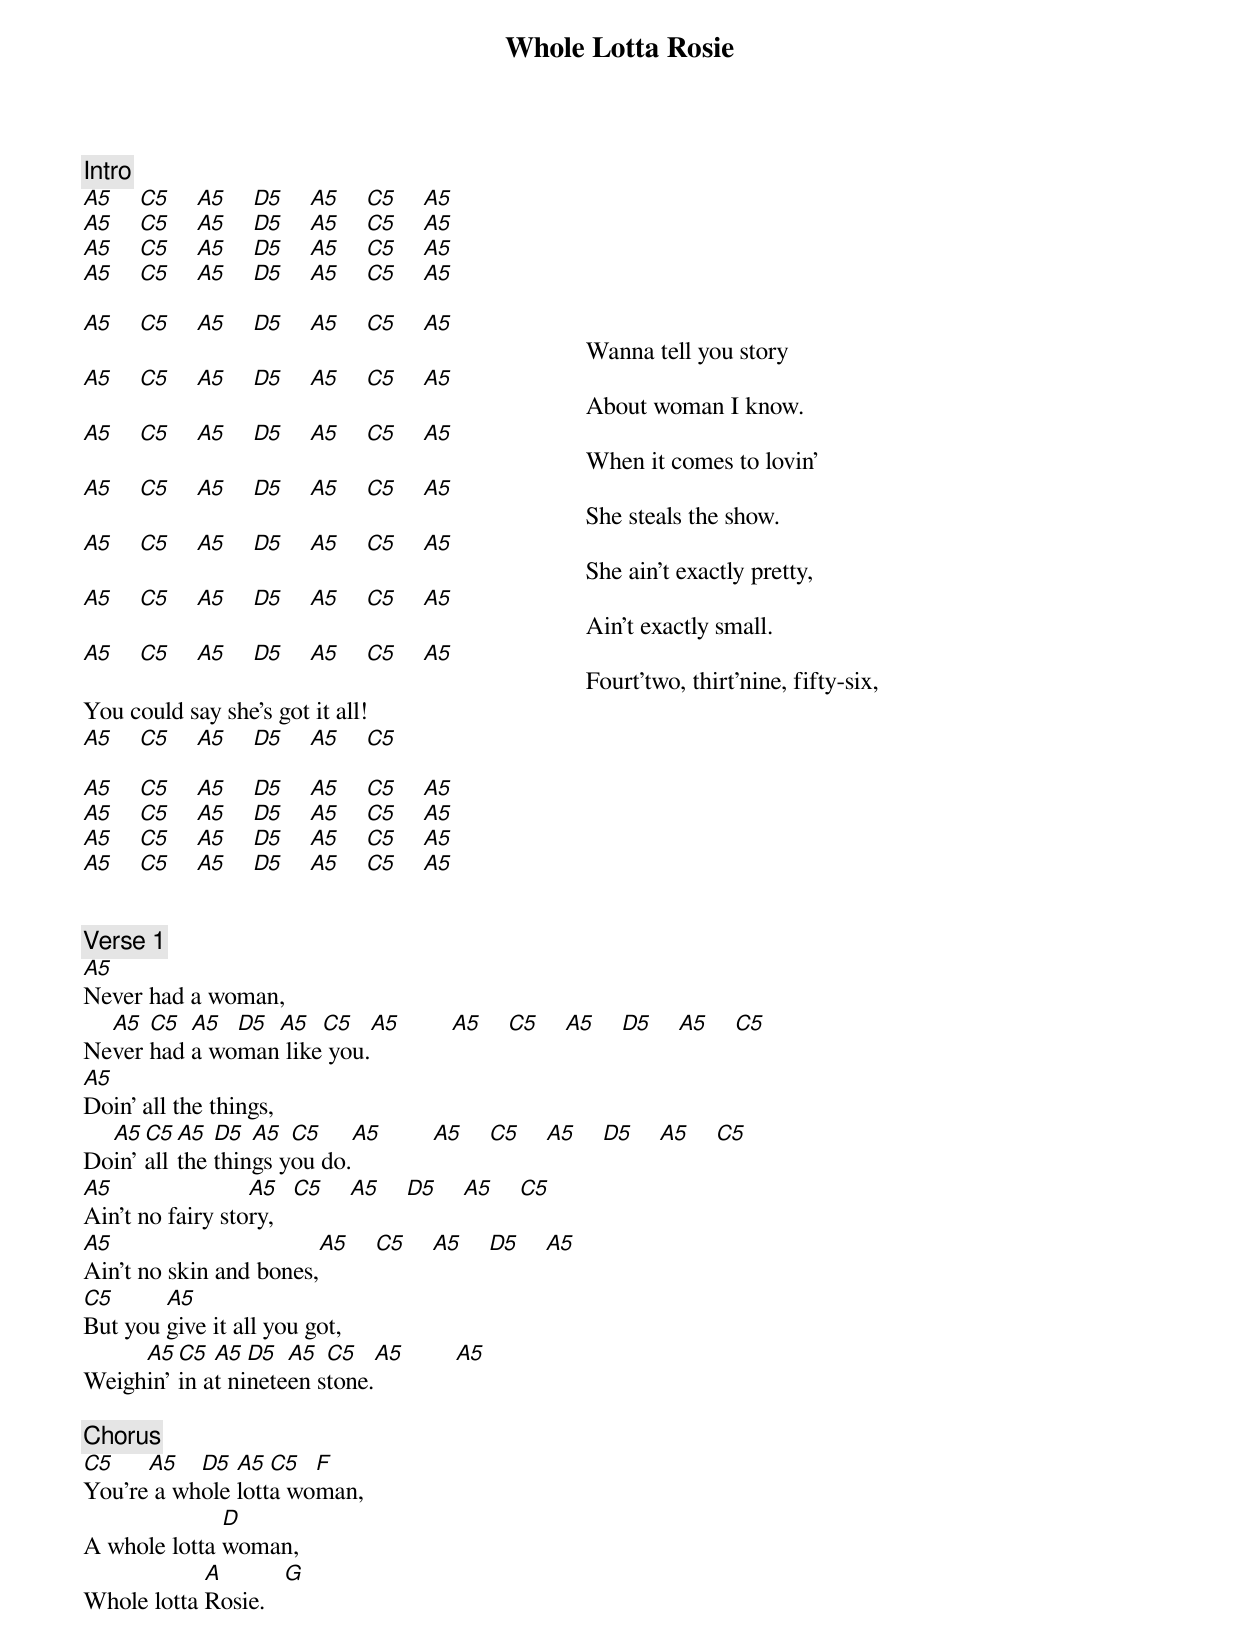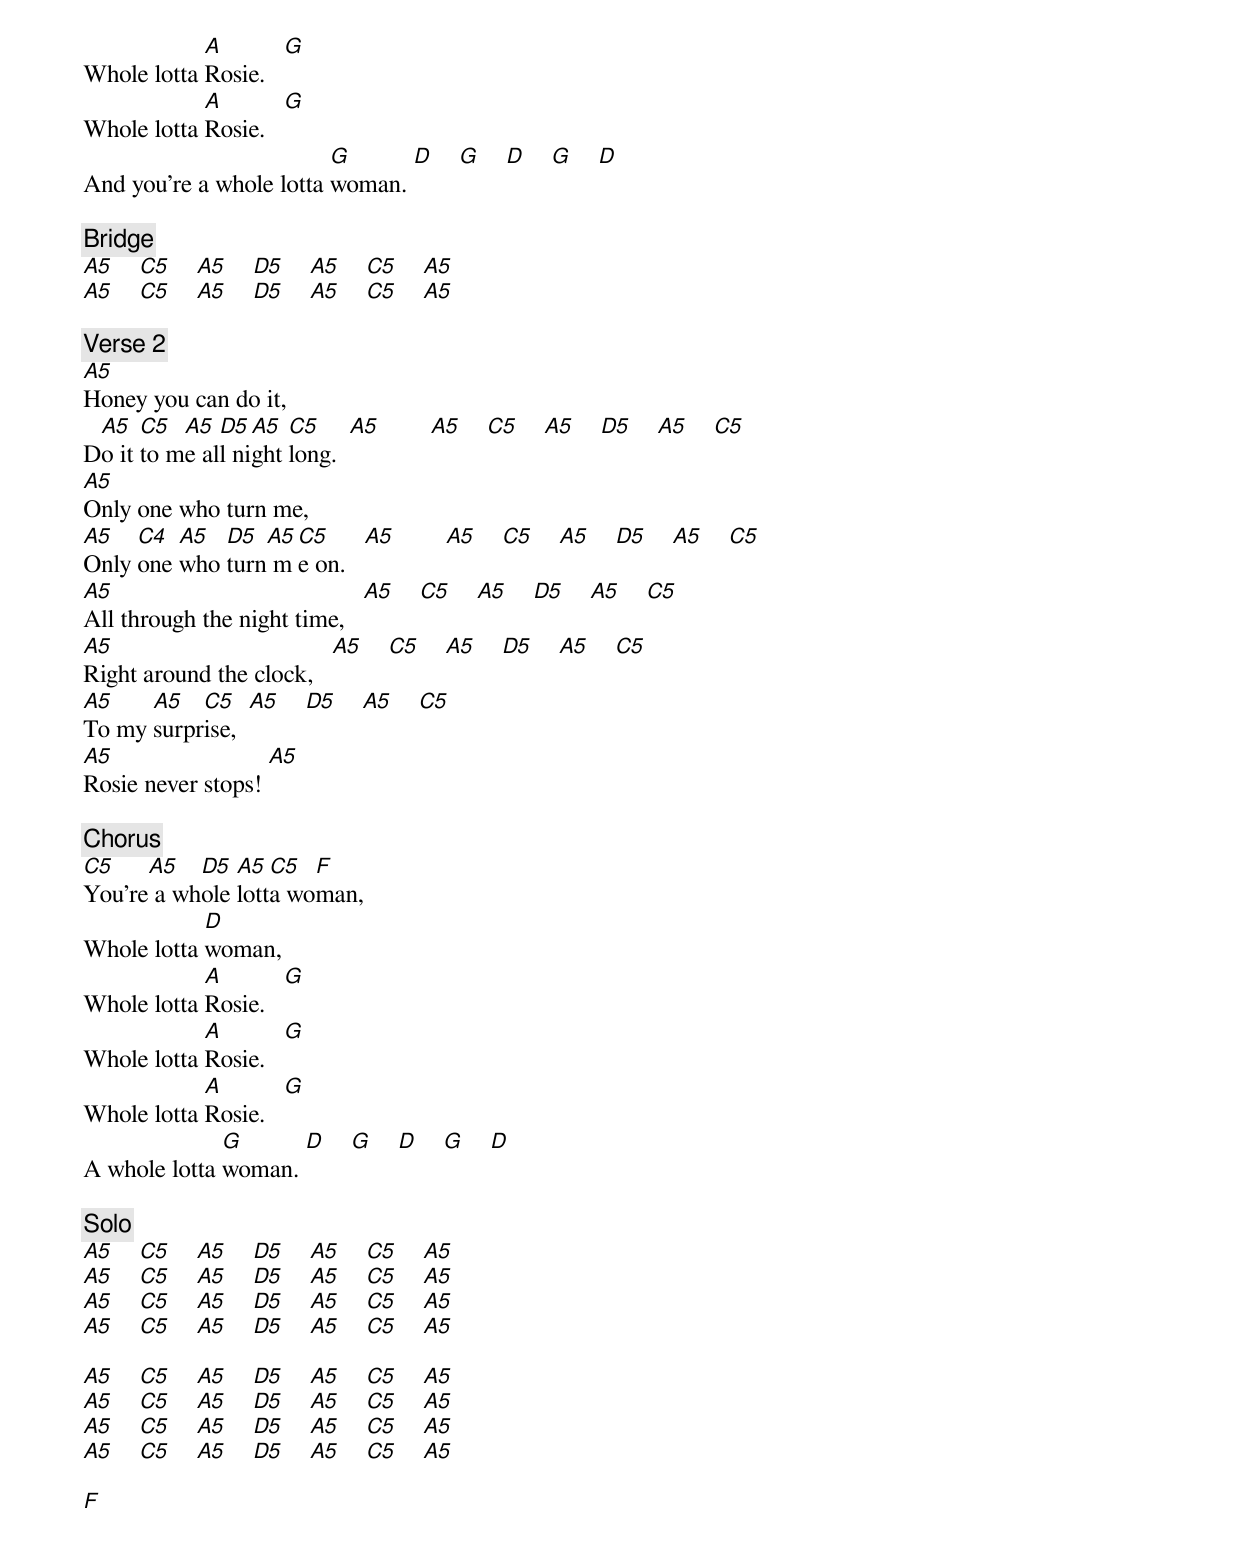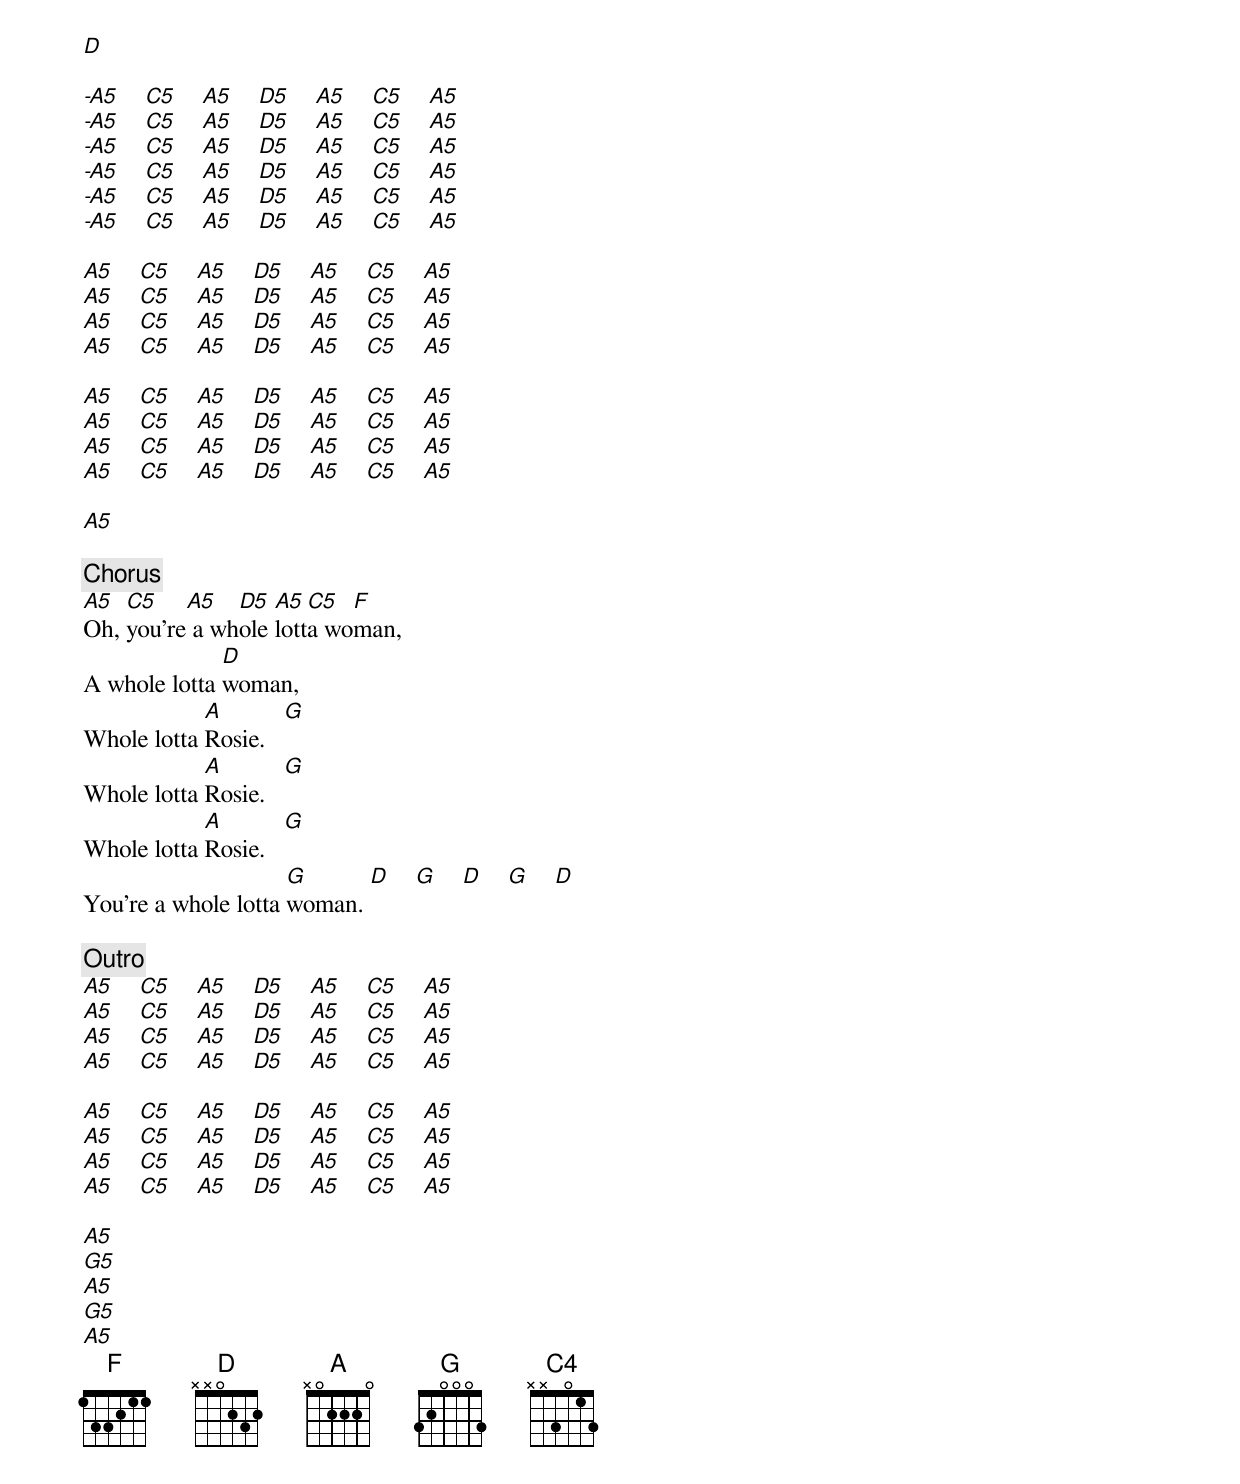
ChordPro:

{title: Whole Lotta Rosie}
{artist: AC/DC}
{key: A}
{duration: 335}
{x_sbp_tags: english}

{c: Intro}
[A5]    [C5]    [A5]    [D5]    [A5]    [C5]    [A5]
[A5]    [C5]    [A5]    [D5]    [A5]    [C5]    [A5]
[A5]    [C5]    [A5]    [D5]    [A5]    [C5]    [A5]
[A5]    [C5]    [A5]    [D5]    [A5]    [C5]    [A5]

[A5]    [C5]    [A5]    [D5]    [A5]    [C5]    [A5]                          Wanna tell you story
[A5]    [C5]    [A5]    [D5]    [A5]    [C5]    [A5]                          About woman I know.
[A5]    [C5]    [A5]    [D5]    [A5]    [C5]    [A5]                          When it comes to lovin'
[A5]    [C5]    [A5]    [D5]    [A5]    [C5]    [A5]                          She steals the show.
[A5]    [C5]    [A5]    [D5]    [A5]    [C5]    [A5]                          She ain't exactly pretty,
[A5]    [C5]    [A5]    [D5]    [A5]    [C5]    [A5]                          Ain't exactly small.
[A5]    [C5]    [A5]    [D5]    [A5]    [C5]    [A5]                          Fourt'two, thirt'nine, fifty-six,
You could say she's got it all!
[A5]    [C5]    [A5]    [D5]    [A5]    [C5]

[A5]    [C5]    [A5]    [D5]    [A5]    [C5]    [A5]
[A5]    [C5]    [A5]    [D5]    [A5]    [C5]    [A5]
[A5]    [C5]    [A5]    [D5]    [A5]    [C5]    [A5]
[A5]    [C5]    [A5]    [D5]    [A5]    [C5]    [A5]


{c: Verse 1}
[A5]Never had a woman,
Ne[A5]ver [C5]had [A5]a wo[D5]man[A5] like[C5] you.[A5]        [A5]    [C5]    [A5]    [D5]    [A5]    [C5]
[A5]Doin' all the things,
Do[A5]in' [C5]all [A5]the [D5]thin[A5]gs y[C5]ou do.[A5]        [A5]    [C5]    [A5]    [D5]    [A5]    [C5]
[A5]Ain't no fairy sto[A5]ry,   [C5]    [A5]    [D5]    [A5]    [C5]
[A5]Ain't no skin and bones,[A5]    [C5]    [A5]    [D5]    [A5]
[C5]But you [A5]give it all you got,
Weigh[A5]in' [C5]in a[A5]t ni[D5]nete[A5]en s[C5]tone.[A5]        [A5]

{c: Chorus}
[C5]You're[A5] a wh[D5]ole [A5]lott[C5]a wo[F]man,
A whole lotta [D]woman,
Whole lotta [A]Rosie.   [G]
Whole lotta [A]Rosie.   [G]
Whole lotta [A]Rosie.   [G]
And you're a whole lotta [G]woman. [D]    [G]    [D]    [G]    [D]

{c: Bridge}
[A5]    [C5]    [A5]    [D5]    [A5]    [C5]    [A5]
[A5]    [C5]    [A5]    [D5]    [A5]    [C5]    [A5]

{c: Verse 2}
[A5]Honey you can do it,
D[A5]o it [C5]to m[A5]e al[D5]l ni[A5]ght [C5]long.  [A5]        [A5]    [C5]    [A5]    [D5]    [A5]    [C5]
[A5]Only one who turn me,
[A5]Only [C4]one [A5]who [D5]turn[A5] m[C5]e on.   [A5]        [A5]    [C5]    [A5]    [D5]    [A5]    [C5]
[A5]All through the night time,   [A5]    [C5]    [A5]    [D5]    [A5]    [C5]
[A5]Right around the clock,   [A5]    [C5]    [A5]    [D5]    [A5]    [C5]
[A5]To my [A5]surpr[C5]ise,  [A5]    [D5]    [A5]    [C5]
[A5]Rosie never stops! [A5]

{c: Chorus}
[C5]You're[A5] a wh[D5]ole [A5]lott[C5]a wo[F]man,
Whole lotta [D]woman,
Whole lotta [A]Rosie.   [G]
Whole lotta [A]Rosie.   [G]
Whole lotta [A]Rosie.   [G]
A whole lotta [G]woman. [D]    [G]    [D]    [G]    [D]

{c: Solo}
[A5]    [C5]    [A5]    [D5]    [A5]    [C5]    [A5]
[A5]    [C5]    [A5]    [D5]    [A5]    [C5]    [A5]
[A5]    [C5]    [A5]    [D5]    [A5]    [C5]    [A5]
[A5]    [C5]    [A5]    [D5]    [A5]    [C5]    [A5]

[A5]    [C5]    [A5]    [D5]    [A5]    [C5]    [A5]
[A5]    [C5]    [A5]    [D5]    [A5]    [C5]    [A5]
[A5]    [C5]    [A5]    [D5]    [A5]    [C5]    [A5]
[A5]    [C5]    [A5]    [D5]    [A5]    [C5]    [A5]

[F]
[D]

[-A5]    [C5]    [A5]    [D5]    [A5]    [C5]    [A5]
[-A5]    [C5]    [A5]    [D5]    [A5]    [C5]    [A5]
[-A5]    [C5]    [A5]    [D5]    [A5]    [C5]    [A5]
[-A5]    [C5]    [A5]    [D5]    [A5]    [C5]    [A5]
[-A5]    [C5]    [A5]    [D5]    [A5]    [C5]    [A5]
[-A5]    [C5]    [A5]    [D5]    [A5]    [C5]    [A5]

[A5]    [C5]    [A5]    [D5]    [A5]    [C5]    [A5]
[A5]    [C5]    [A5]    [D5]    [A5]    [C5]    [A5]
[A5]    [C5]    [A5]    [D5]    [A5]    [C5]    [A5]
[A5]    [C5]    [A5]    [D5]    [A5]    [C5]    [A5]

[A5]    [C5]    [A5]    [D5]    [A5]    [C5]    [A5]
[A5]    [C5]    [A5]    [D5]    [A5]    [C5]    [A5]
[A5]    [C5]    [A5]    [D5]    [A5]    [C5]    [A5]
[A5]    [C5]    [A5]    [D5]    [A5]    [C5]    [A5]

[A5]

{c: Chorus}
[A5]Oh, [C5]you're[A5] a wh[D5]ole [A5]lott[C5]a wo[F]man,
A whole lotta [D]woman,
Whole lotta [A]Rosie.   [G]
Whole lotta [A]Rosie.   [G]
Whole lotta [A]Rosie.   [G]
You're a whole lotta [G]woman. [D]    [G]    [D]    [G]    [D]

{c: Outro}
[A5]    [C5]    [A5]    [D5]    [A5]    [C5]    [A5]
[A5]    [C5]    [A5]    [D5]    [A5]    [C5]    [A5]
[A5]    [C5]    [A5]    [D5]    [A5]    [C5]    [A5]
[A5]    [C5]    [A5]    [D5]    [A5]    [C5]    [A5]

[A5]    [C5]    [A5]    [D5]    [A5]    [C5]    [A5]
[A5]    [C5]    [A5]    [D5]    [A5]    [C5]    [A5]
[A5]    [C5]    [A5]    [D5]    [A5]    [C5]    [A5]
[A5]    [C5]    [A5]    [D5]    [A5]    [C5]    [A5]

[A5]
[G5]
[A5]
[G5]
[A5]
